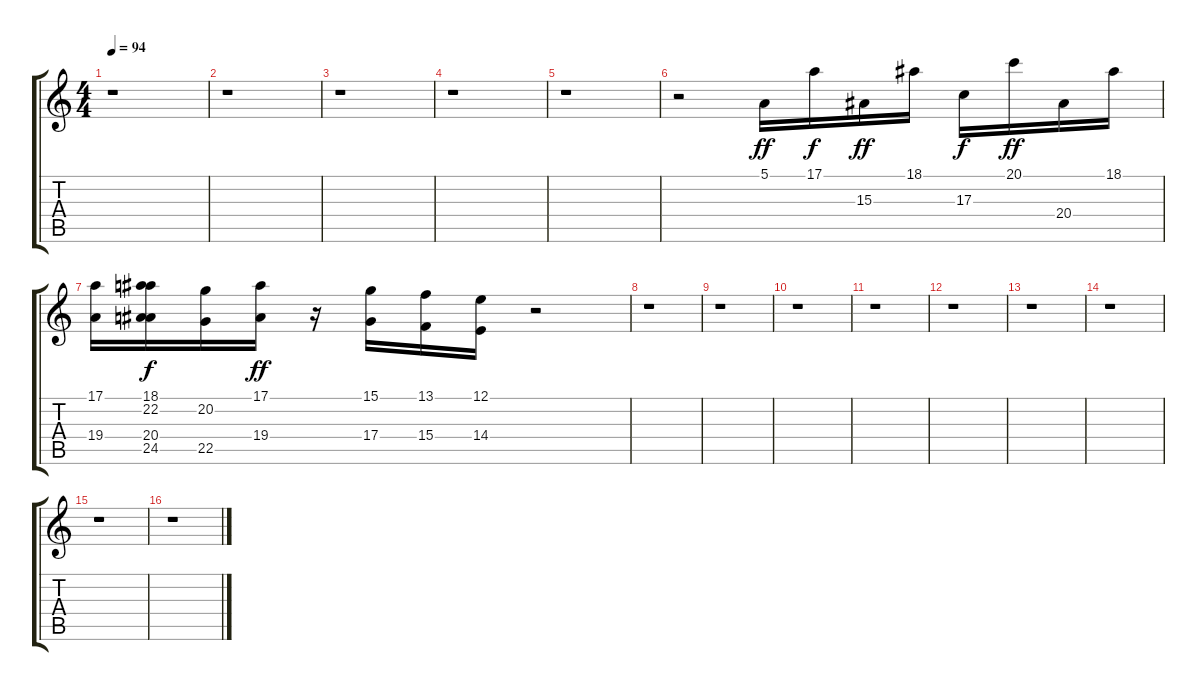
\track "" {instrument dulcimer}
\staff {score tabs}
\tuning (E4 B3 G3 D3 A2 E2) {hide}
\ts (4 4)
\tempo 94
\clef g2
\ks c
r.1{dy ff} |
r.1 |
r.1 |
r.1 |
r.1 |
r.2 5.1.16 17.1.16{dy f} 15.3.16{dy ff} 18.1.16 17.3.16{dy f} 20.1.16{dy ff} 20.4.16 18.1.16 |
(17.1 19.4).16 (18.1 22.2 20.4 24.5).16{dy f} (20.2 22.5).16 (17.1 19.4).16{dy ff} r.16 (15.1 17.4).16 (13.1 15.4).16 (12.1 14.4).16 r.2 |
r.1 |
r.1 |
r.1 |
r.1 |
r.1 |
r.1 |
r.1 |
r.1 |
r.1
